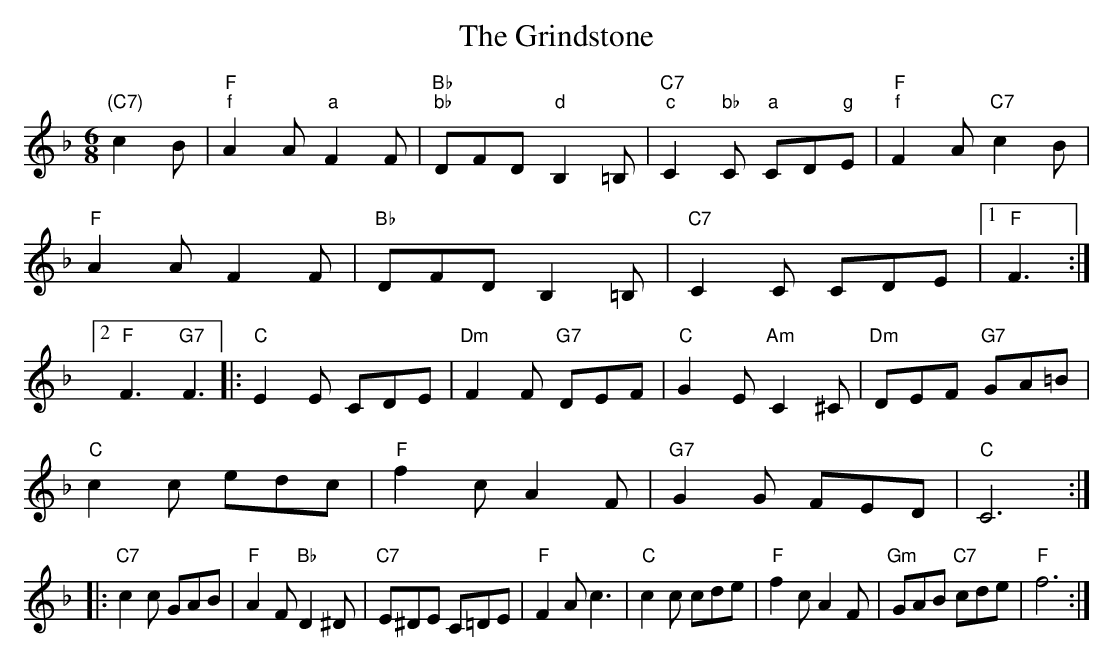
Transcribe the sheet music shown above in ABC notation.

X:1
T:The Grindstone
M:6/8
K:F
"(C7)"c2B |"F""f"A2A " ""a"F2F|"Bb""bb"DFD " ""d"B,2=B,|\
"C7""c"C2" ""bb"C " ""a"CD" ""g"E|"F""f"F2A "C7"c2B|
"F"A2A F2F|"Bb"DFD B,2=B,|"C7"C2C CDE| [1"F"F3 :|
[2"F"F3 "G7"F3|:"C"E2E CDE|"Dm"F2F "G7"DEF|"C"G2E "Am"C2^C|"Dm"DEF "G7"GA=B|
"C"c2c edc|"F"f2c A2F|"G7"G2G FED|"C"C6:|
|:"C7"c2c GAB|"F"A2F "Bb"D2^D|"C7"E^DE C=DE|"F"F2A c3|"C"c2c cde|"F"f2c A2F|\
"Gm"GAB "C7"cde|"F"f6:|
